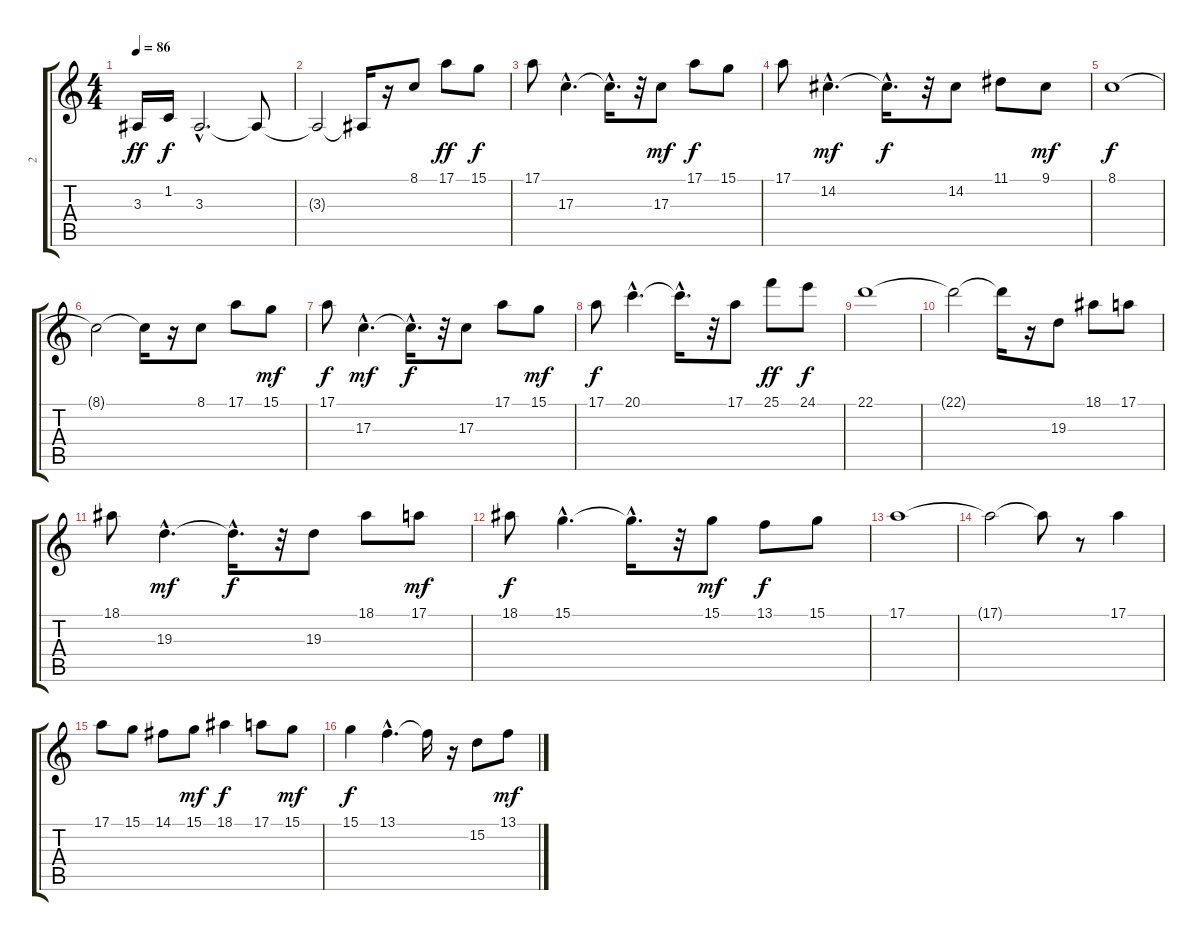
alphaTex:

\track ("2" "2") {instrument englishhorn}
\staff {score tabs}
\tuning (E4 B3 G3 D3 A2 E2) {hide}
\ts (4 4)
\tempo 86
\clef g2
\ks c
3.3.16{dy ff} 1.2.16{dy f} 3.3{hac}.2{d} 3.3{t}.8 |
3.3{t}.2 3.3{t}.16 r.16 8.1.8 17.1.8{dy ff} 15.1.8{dy f} |
17.1.8 17.3{hac}.4{d} 17.3{hac t}.16{d} r.32 17.3.8{dy mf} 17.1.8{dy f} 15.1.8 |
17.1.8 14.2{hac}.4{d dy mf} 14.2{hac t}.16{d dy f} r.32 14.2.8 11.1.8 9.1.8{dy mf} |
8.1.1{dy f} |
8.1{t}.2 8.1{t}.16 r.16 8.1.8 17.1.8 15.1.8{dy mf} |
17.1.8{dy f} 17.3{hac}.4{d dy mf} 17.3{hac t}.16{d dy f} r.32 17.3.8 17.1.8 15.1.8{dy mf} |
17.1.8{dy f} 20.1{hac}.4{d} 20.1{hac t}.16{d} r.32 17.1.8 25.1.8{dy ff} 24.1.8{dy f} |
22.1.1 |
22.1{t}.2 22.1{t}.16 r.16 19.3.8 18.1.8 17.1.8 |
18.1.8 19.3{hac}.4{d dy mf} 19.3{hac t}.16{d dy f} r.32 19.3.8 18.1.8 17.1.8{dy mf} |
18.1.8{dy f} 15.1{hac}.4{d} 15.1{hac t}.16{d} r.32 15.1.8{dy mf} 13.1.8{dy f} 15.1.8 |
17.1.1 |
17.1{t}.2 17.1{t}.8 r.8 17.1.4 |
17.1.8 15.1.8 14.1.8 15.1.8{dy mf} 18.1.4{dy f} 17.1.8 15.1.8{dy mf} |
15.1.4{dy f} 13.1{hac}.4{d} 13.1{t}.16 r.16 15.2.8 13.1.8{dy mf}
